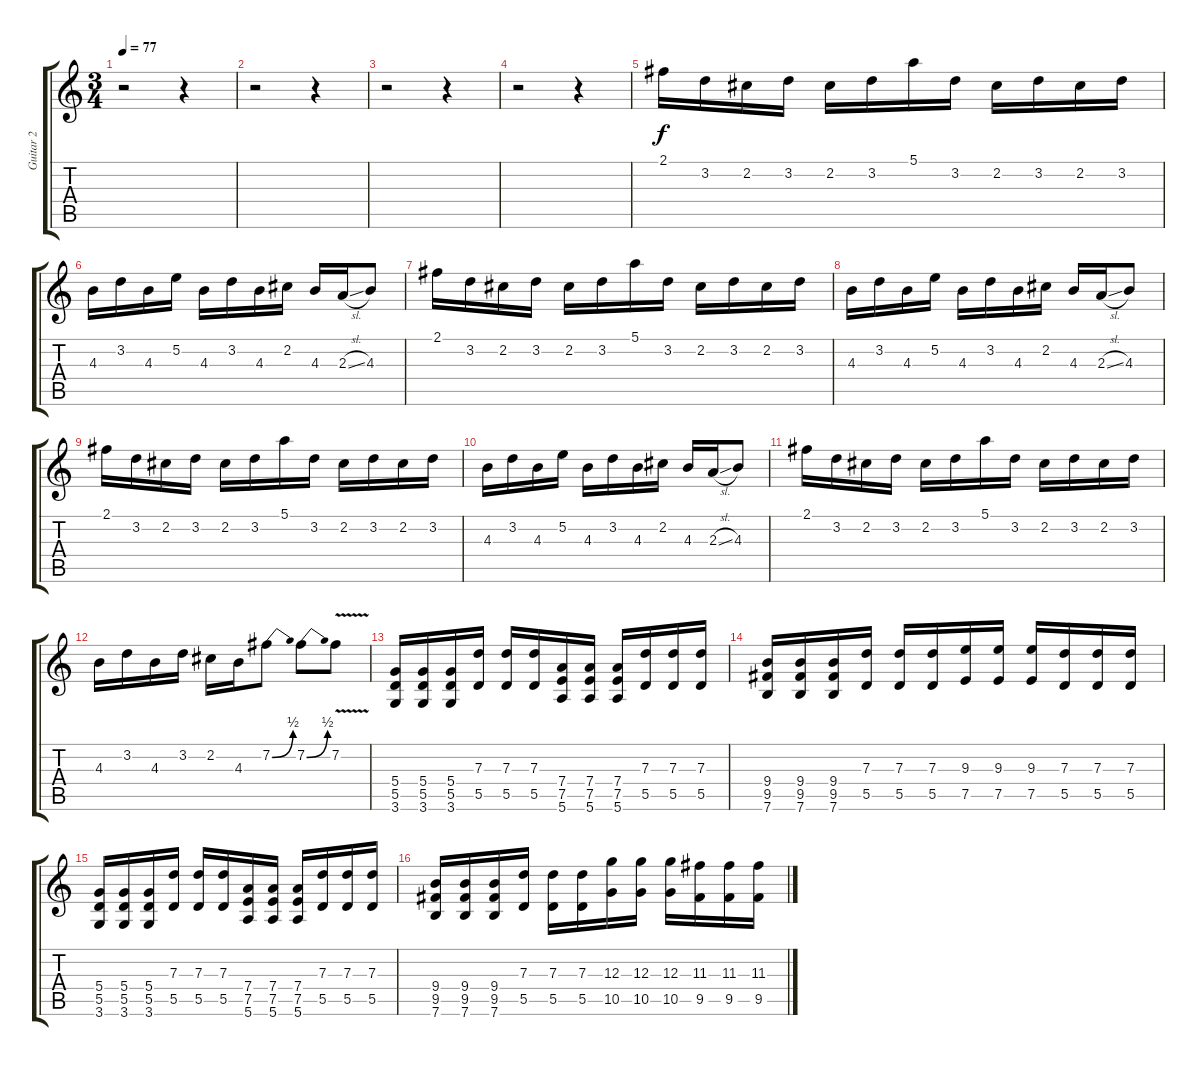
\track ("Guitar 2" "Guitar 2") {instrument distortionguitar}
\staff {score tabs}
\tuning (E4 B3 G3 D3 A2 E2) {hide}
\ts (3 4)
\tempo 77
\clef g2
\ks c
r.2{dy f instrument distortionguitar} r.4 |
r.2 r.4 |
r.2 r.4 |
r.2 r.4 |
2.1.16 3.2.16 2.2.16 3.2.16 2.2.16 3.2.16 5.1.16 3.2.16 2.2.16 3.2.16 2.2.16 3.2.16 |
4.3.16 3.2.16 4.3.16 5.2.16 4.3.16 3.2.16 4.3.16 2.2.16 4.3.16 2.3{sl}.16 4.3.8 |
2.1.16 3.2.16 2.2.16 3.2.16 2.2.16 3.2.16 5.1.16 3.2.16 2.2.16 3.2.16 2.2.16 3.2.16 |
4.3.16 3.2.16 4.3.16 5.2.16 4.3.16 3.2.16 4.3.16 2.2.16 4.3.16 2.3{sl}.16 4.3.8 |
2.1.16 3.2.16 2.2.16 3.2.16 2.2.16 3.2.16 5.1.16 3.2.16 2.2.16 3.2.16 2.2.16 3.2.16 |
4.3.16 3.2.16 4.3.16 5.2.16 4.3.16 3.2.16 4.3.16 2.2.16 4.3.16 2.3{sl}.16 4.3.8 |
2.1.16 3.2.16 2.2.16 3.2.16 2.2.16 3.2.16 5.1.16 3.2.16 2.2.16 3.2.16 2.2.16 3.2.16 |
4.3.16 3.2.16 4.3.16 3.2.16 2.2.16 4.3.16 7.2{be (bend 0 0 60 2)}.8 7.2{be (bend 0 0 60 2)}.8 7.2{v}.8 |
(5.4 5.5 3.6).16 (5.4 5.5 3.6).16 (5.4 5.5 3.6).16 (7.3 5.5).16 (7.3 5.5).16 (7.3 5.5).16 (7.4 7.5 5.6).16 (7.4 7.5 5.6).16 (7.4 7.5 5.6).16 (7.3 5.5).16 (7.3 5.5).16 (7.3 5.5).16 |
(9.4 9.5 7.6).16 (9.4 9.5 7.6).16 (9.4 9.5 7.6).16 (7.3 5.5).16 (7.3 5.5).16 (7.3 5.5).16 (9.3 7.5).16 (9.3 7.5).16 (9.3 7.5).16 (7.3 5.5).16 (7.3 5.5).16 (7.3 5.5).16 |
(5.4 5.5 3.6).16 (5.4 5.5 3.6).16 (5.4 5.5 3.6).16 (7.3 5.5).16 (7.3 5.5).16 (7.3 5.5).16 (7.4 7.5 5.6).16 (7.4 7.5 5.6).16 (7.4 7.5 5.6).16 (7.3 5.5).16 (7.3 5.5).16 (7.3 5.5).16 |
(9.4 9.5 7.6).16 (9.4 9.5 7.6).16 (9.4 9.5 7.6).16 (7.3 5.5).16 (7.3 5.5).16 (7.3 5.5).16 (12.3 10.5).16 (12.3 10.5).16 (12.3 10.5).16 (11.3 9.5).16 (11.3 9.5).16 (11.3 9.5).16
